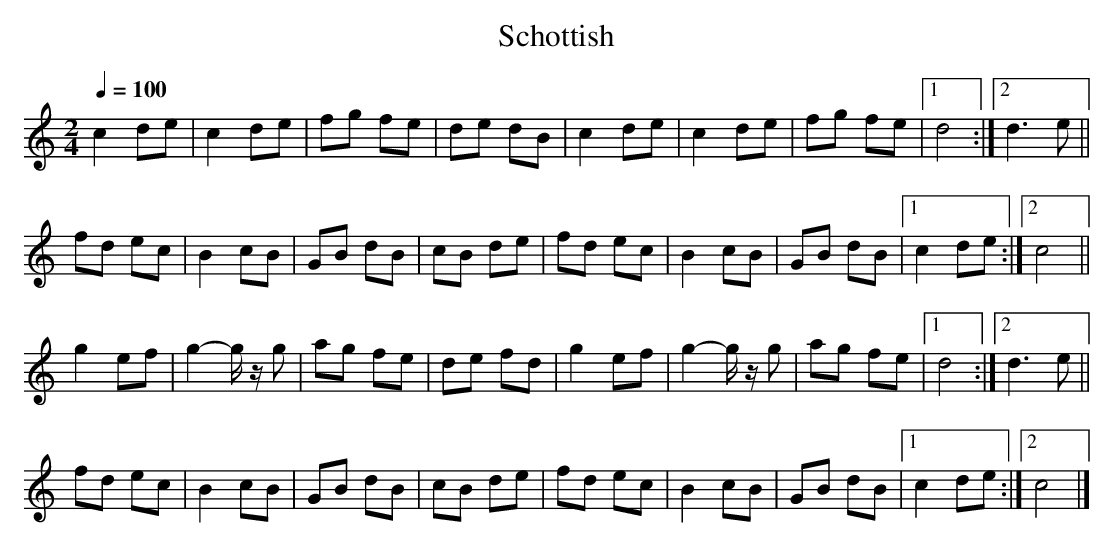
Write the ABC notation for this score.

X:1
T:Schottish
L:1/16
M:2/4
Q:1/4=100
K:C
c4 d2e2|c4 d2e2|f2g2 f2e2|d2e2 d2B2|\
c4 d2e2|c4 d2e2|f2g2 f2e2|1d8:|2d6 e2||
f2d2 e2c2|B4 c2B2|G2B2 d2B2|c2B2 d2e2|\
f2d2 e2c2|B4 c2B2|G2B2 d2B2|1c4 d2e2:|2c8||
g4 e2f2|g4- gz g2|a2g2 f2e2|d2e2 f2d2|\
g4 e2f2|g4- gz g2|a2g2 f2e2|1d8:|2d6e2||
f2d2 e2c2|B4 c2B2|G2B2 d2B2|c2B2 d2e2|\
f2d2 e2c2|B4 c2B2|G2B2 d2B2|1c4 d2e2:|2c8|]
